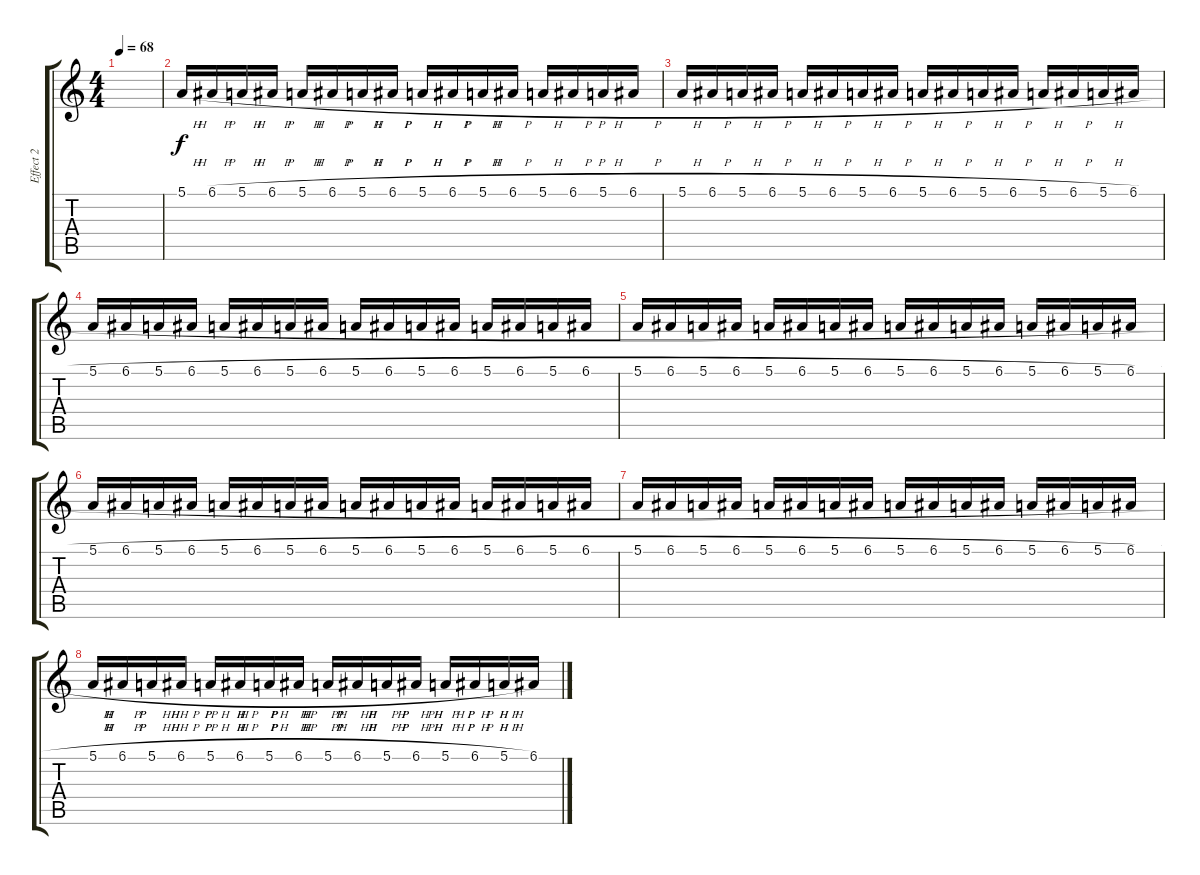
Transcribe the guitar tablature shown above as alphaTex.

\track ("Effect 2" "Effect 2") {instrument pad5bowed}
\staff {score tabs}
\tuning (E4 B3 G3 D3 A2 E2) {hide}
\ts (4 4)
\tempo 68
\clef g2
\ks c
|
5.1{h}.16{volume 2} 6.1{h}.16 5.1{h}.16 6.1{h}.16 5.1{h}.16{volume 4} 6.1{h}.16 5.1{h}.16 6.1{h}.16 5.1{h}.16{volume 5} 6.1{h}.16 5.1{h}.16 6.1{h}.16 5.1{h}.16{volume 7} 6.1{h}.16 5.1{h}.16 6.1{h}.16 |
5.1{h}.16 6.1{h}.16 5.1{h}.16 6.1{h}.16 5.1{h}.16 6.1{h}.16 5.1{h}.16 6.1{h}.16 5.1{h}.16{volume 6} 6.1{h}.16 5.1{h}.16 6.1{h}.16 5.1{h}.16 6.1{h}.16 5.1{h}.16 6.1{h}.16 |
5.1{h}.16 6.1{h}.16 5.1{h}.16 6.1{h}.16 5.1{h}.16{volume 7} 6.1{h}.16 5.1{h}.16 6.1{h}.16 5.1{h}.16{volume 9} 6.1{h}.16 5.1{h}.16 6.1{h}.16 5.1{h}.16 6.1{h}.16 5.1{h}.16 6.1{h}.16 |
5.1{h}.16 6.1{h}.16 5.1{h}.16 6.1{h}.16 5.1{h}.16{volume 8} 6.1{h}.16 5.1{h}.16 6.1{h}.16 5.1{h}.16 6.1{h}.16 5.1{h}.16 6.1{h}.16 5.1{h}.16 6.1{h}.16 5.1{h}.16 6.1{h}.16 |
5.1{h}.16 6.1{h}.16 5.1{h}.16 6.1{h}.16 5.1{h}.16 6.1{h}.16 5.1{h}.16 6.1{h}.16 5.1{h}.16{volume 7} 6.1{h}.16 5.1{h}.16 6.1{h}.16 5.1{h}.16 6.1{h}.16 5.1{h}.16 6.1{h}.16 |
5.1{h}.16{volume 8} 6.1{h}.16 5.1{h}.16 6.1{h}.16 5.1{h}.16 6.1{h}.16 5.1{h}.16 6.1{h}.16 5.1{h}.16{volume 11} 6.1{h}.16 5.1{h}.16 6.1{h}.16 5.1{h}.16 6.1{h}.16 5.1{h}.16 6.1{h}.16 |
5.1{h}.16{volume 9} 6.1{h}.16 5.1{h}.16 6.1{h}.16 5.1{h}.16 6.1{h}.16 5.1{h}.16 6.1{h}.16 5.1{h}.16{volume 7} 6.1{h}.16 5.1{h}.16 6.1{h}.16 5.1{h}.16 6.1{h}.16 5.1{h}.16 6.1.16
